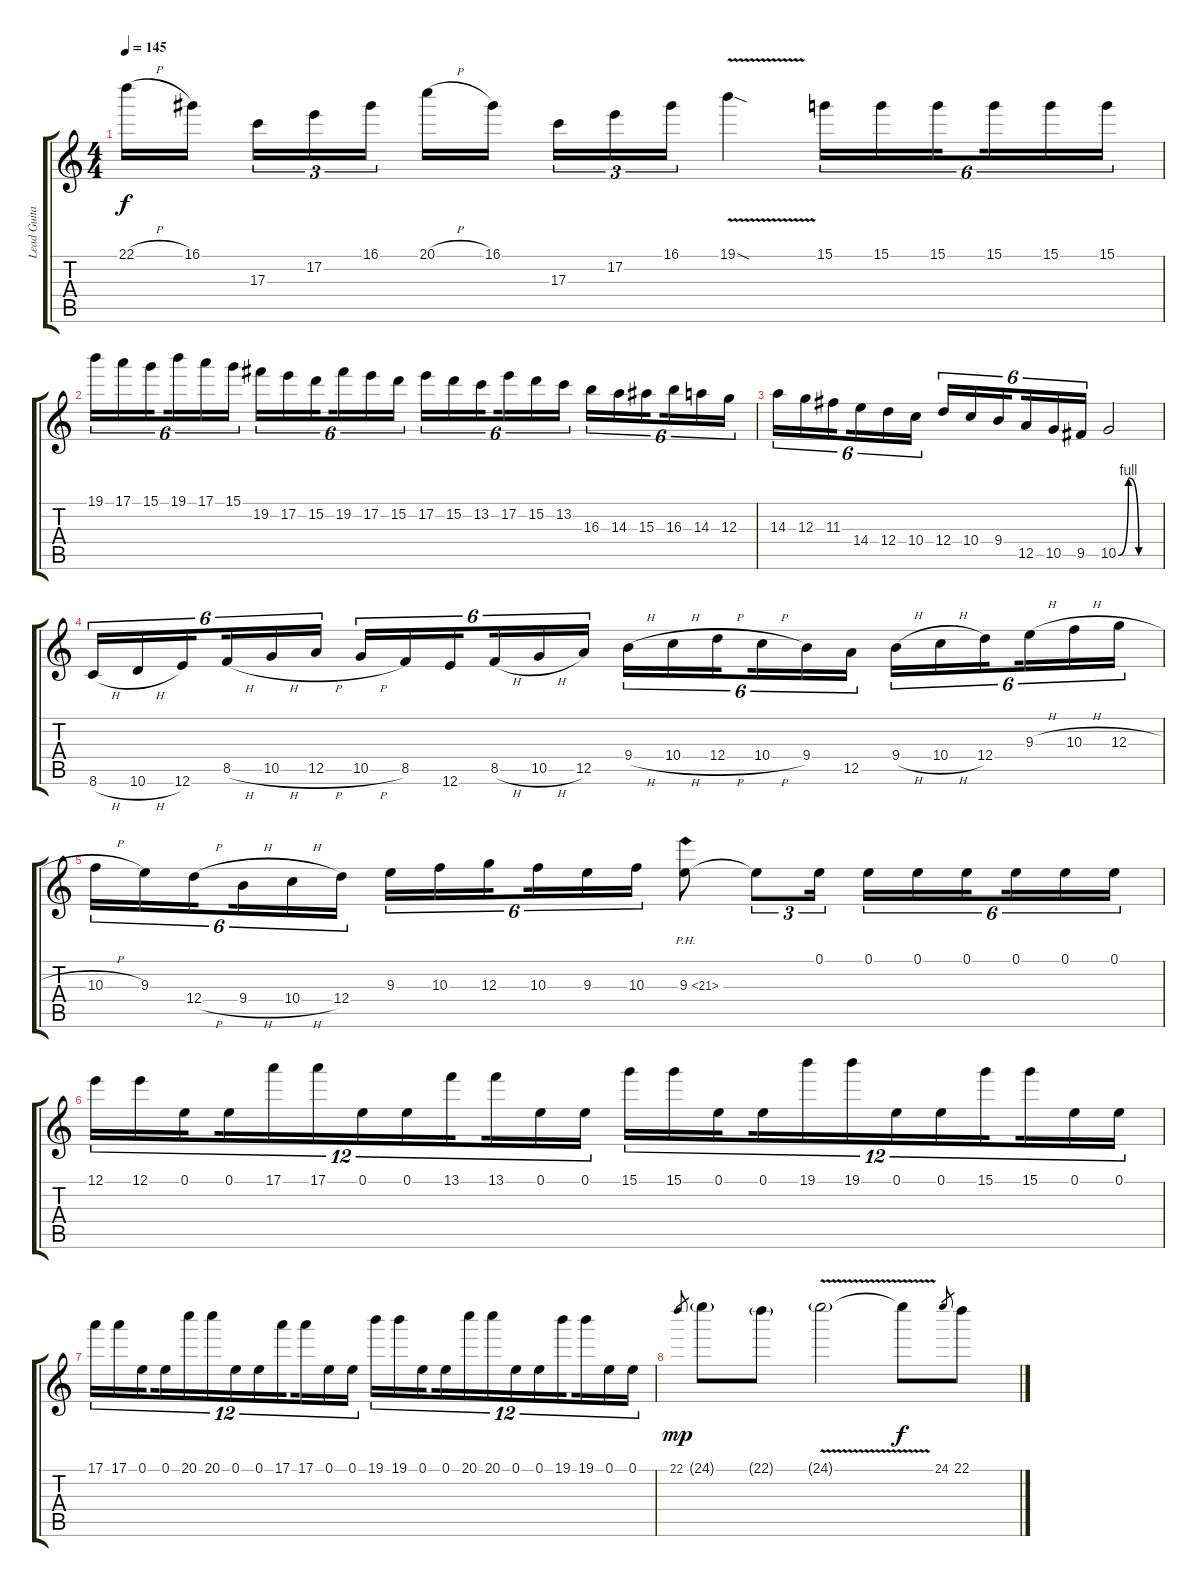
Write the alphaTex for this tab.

\track ("Lead Guitar" "Lead Guita") {instrument distortionguitar}
\staff {score tabs}
\tuning (E4 B3 G3 D3 A2 E2) {hide}
\ts (4 4)
\tempo 145
\clef g2
\ks c
22.1{h}.16{dy f} 16.1.16{beam splitsecondary} 17.3.16{tu (3 2)} 17.2.16{tu (3 2)} 16.1.16{tu (3 2)} 20.1{h}.16 16.1.16{beam splitsecondary} 17.3.16{tu (3 2)} 17.2.16{tu (3 2)} 16.1.16{tu (3 2)} 19.1{v sod}.4 15.1.16{tu (6 4)} 15.1.16{tu (6 4)} 15.1.16{tu (6 4) beam splitsecondary} 15.1.16{tu (6 4)} 15.1.16{tu (6 4)} 15.1.16{tu (6 4)} |
19.1.16{tu (6 4)} 17.1.16{tu (6 4)} 15.1.16{tu (6 4) beam splitsecondary} 19.1.16{tu (6 4)} 17.1.16{tu (6 4)} 15.1.16{tu (6 4)} 19.2.16{tu (6 4)} 17.2.16{tu (6 4)} 15.2.16{tu (6 4) beam splitsecondary} 19.2.16{tu (6 4)} 17.2.16{tu (6 4)} 15.2.16{tu (6 4)} 17.2.16{tu (6 4)} 15.2.16{tu (6 4)} 13.2.16{tu (6 4) beam splitsecondary} 17.2.16{tu (6 4)} 15.2.16{tu (6 4)} 13.2.16{tu (6 4)} 16.3.16{tu (6 4)} 14.3.16{tu (6 4)} 15.3.16{tu (6 4) beam splitsecondary} 16.3.16{tu (6 4)} 14.3.16{tu (6 4)} 12.3.16{tu (6 4)} |
14.3.16{tu (6 4)} 12.3.16{tu (6 4)} 11.3.16{tu (6 4) beam splitsecondary} 14.4.16{tu (6 4)} 12.4.16{tu (6 4)} 10.4.16{tu (6 4)} 12.4.16{tu (6 4)} 10.4.16{tu (6 4)} 9.4.16{tu (6 4) beam splitsecondary} 12.5.16{tu (6 4)} 10.5.16{tu (6 4)} 9.5.16{tu (6 4)} 10.5{be (custom 0 0 15 4 30 0 60 0)}.2 |
8.6{h}.16{tu (6 4)} 10.6{h}.16{tu (6 4)} 12.6.16{tu (6 4) beam splitsecondary} 8.5{h}.16{tu (6 4)} 10.5{h}.16{tu (6 4)} 12.5{h}.16{tu (6 4)} 10.5{h}.16{tu (6 4)} 8.5.16{tu (6 4)} 12.6.16{tu (6 4) beam splitsecondary} 8.5{h}.16{tu (6 4)} 10.5{h}.16{tu (6 4)} 12.5.16{tu (6 4)} 9.4{h}.16{tu (6 4)} 10.4{h}.16{tu (6 4)} 12.4{h}.16{tu (6 4) beam splitsecondary} 10.4{h}.16{tu (6 4)} 9.4.16{tu (6 4)} 12.5.16{tu (6 4)} 9.4{h}.16{tu (6 4)} 10.4{h}.16{tu (6 4)} 12.4.16{tu (6 4) beam splitsecondary} 9.3{h}.16{tu (6 4)} 10.3{h}.16{tu (6 4)} 12.3{h}.16{tu (6 4)} |
10.3{h}.16{tu (6 4)} 9.3.16{tu (6 4)} 12.4{h}.16{tu (6 4) beam splitsecondary} 9.4{h}.16{tu (6 4)} 10.4{h}.16{tu (6 4)} 12.4.16{tu (6 4)} 9.3.16{tu (6 4)} 10.3.16{tu (6 4)} 12.3.16{tu (6 4) beam splitsecondary} 10.3.16{tu (6 4)} 9.3.16{tu (6 4)} 10.3.16{tu (6 4)} 9.3{ph 12}.8 9.3{t}.8{tu (3 2)} 0.1.16{tu (3 2)} 0.1.16{tu (6 4)} 0.1.16{tu (6 4)} 0.1.16{tu (6 4) beam splitsecondary} 0.1.16{tu (6 4)} 0.1.16{tu (6 4)} 0.1.16{tu (6 4)} |
12.1.16{tu (12 8)} 12.1.16{tu (12 8)} 0.1.16{tu (12 8) beam splitsecondary} 0.1.16{tu (12 8)} 17.1.16{tu (12 8)} 17.1.16{tu (12 8)} 0.1.16{tu (12 8)} 0.1.16{tu (12 8)} 13.1.16{tu (12 8) beam splitsecondary} 13.1.16{tu (12 8)} 0.1.16{tu (12 8)} 0.1.16{tu (12 8)} 15.1.16{tu (12 8)} 15.1.16{tu (12 8)} 0.1.16{tu (12 8) beam splitsecondary} 0.1.16{tu (12 8)} 19.1.16{tu (12 8)} 19.1.16{tu (12 8)} 0.1.16{tu (12 8)} 0.1.16{tu (12 8)} 15.1.16{tu (12 8) beam splitsecondary} 15.1.16{tu (12 8)} 0.1.16{tu (12 8)} 0.1.16{tu (12 8)} |
17.1.16{tu (12 8)} 17.1.16{tu (12 8)} 0.1.16{tu (12 8) beam splitsecondary} 0.1.16{tu (12 8)} 20.1.16{tu (12 8)} 20.1.16{tu (12 8)} 0.1.16{tu (12 8)} 0.1.16{tu (12 8)} 17.1.16{tu (12 8) beam splitsecondary} 17.1.16{tu (12 8)} 0.1.16{tu (12 8)} 0.1.16{tu (12 8)} 19.1.16{tu (12 8)} 19.1.16{tu (12 8)} 0.1.16{tu (12 8) beam splitsecondary} 0.1.16{tu (12 8)} 20.1.16{tu (12 8)} 20.1.16{tu (12 8)} 0.1.16{tu (12 8)} 0.1.16{tu (12 8)} 19.1.16{tu (12 8) beam splitsecondary} 19.1.16{tu (12 8)} 0.1.16{tu (12 8)} 0.1.16{tu (12 8)} |
22.1.8{gr dy mp} 24.1{g}.8 22.1{g}.8 24.1{v g}.2 24.1{t}.8{dy f} 24.1.8{gr} 22.1.8
